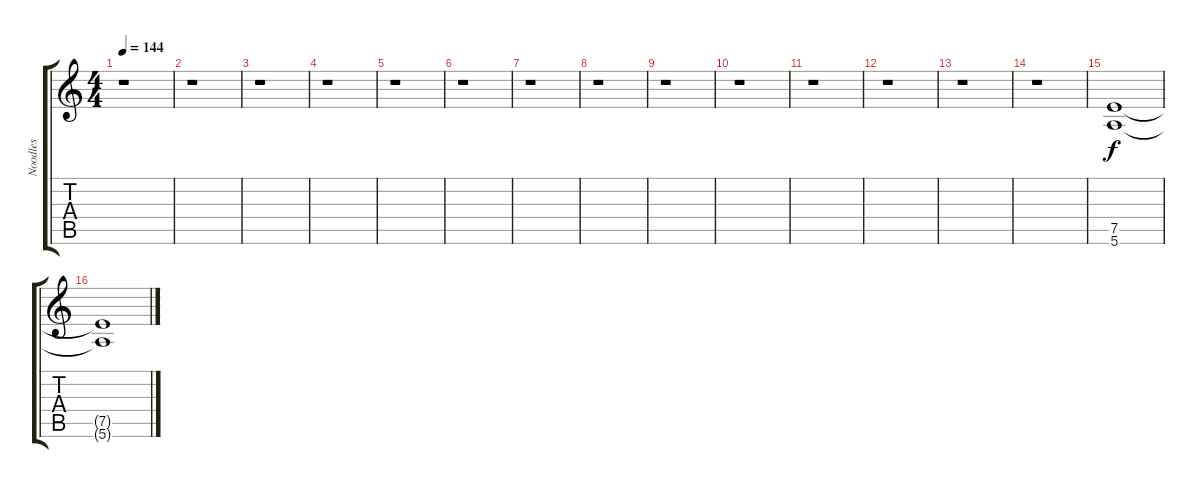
\track ("Noodles" "Noodles") {instrument distortionguitar}
\staff {score tabs}
\tuning (E4 B3 G3 D3 A2 E2) {hide}
\ts (4 4)
\tempo 144
\clef g2
\ks c
r.1{dy f} |
r.1 |
r.1 |
r.1 |
r.1 |
r.1 |
r.1 |
r.1 |
r.1 |
r.1 |
r.1 |
r.1 |
r.1 |
r.1 |
(7.5 5.6).1{volume 16} |
(7.5{t} 5.6{t}).1
